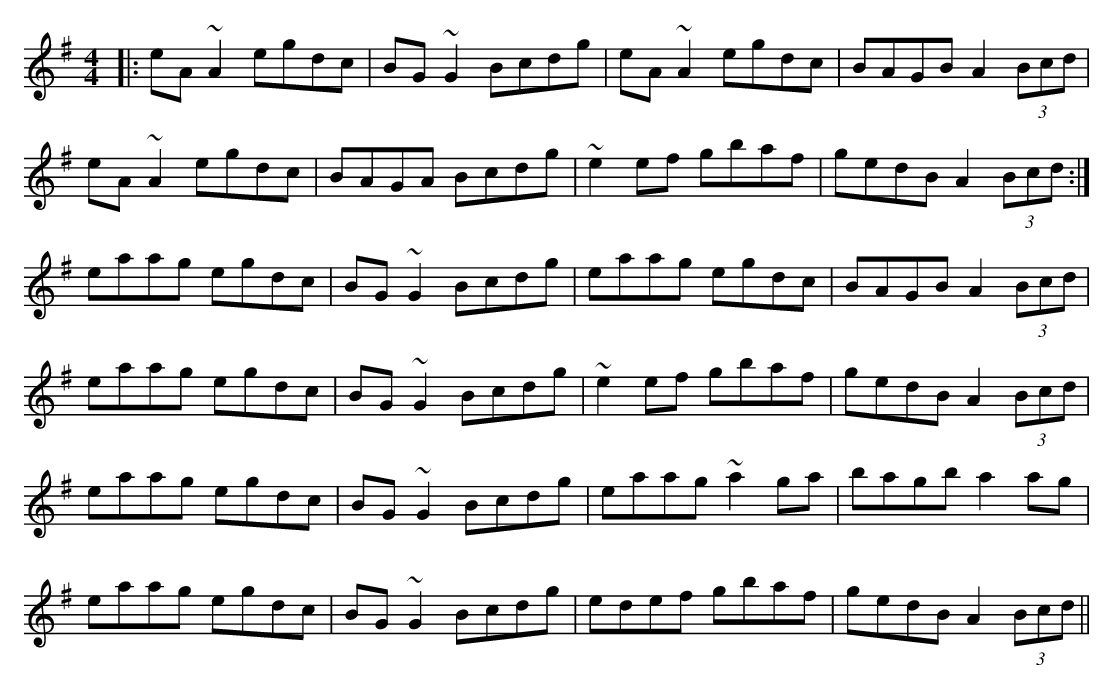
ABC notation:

X:1
M:4/4
K:Ador
|:eA~A2 egdc|BG~G2 Bcdg|eA~A2 egdc|BAGB A2 (3Bcd|
eA~A2 egdc|BAGA Bcdg|~e2ef gbaf|gedB A2 (3Bcd:|
eaag egdc|BG~G2 Bcdg|eaag egdc|BAGB A2 (3Bcd|
eaag egdc|BG~G2 Bcdg|~e2ef gbaf|gedB A2 (3Bcd|
eaag egdc|BG~G2 Bcdg|eaag ~a2ga|bagb a2ag|
eaag egdc|BG~G2 Bcdg|edef gbaf|gedB A2 (3Bcd||
